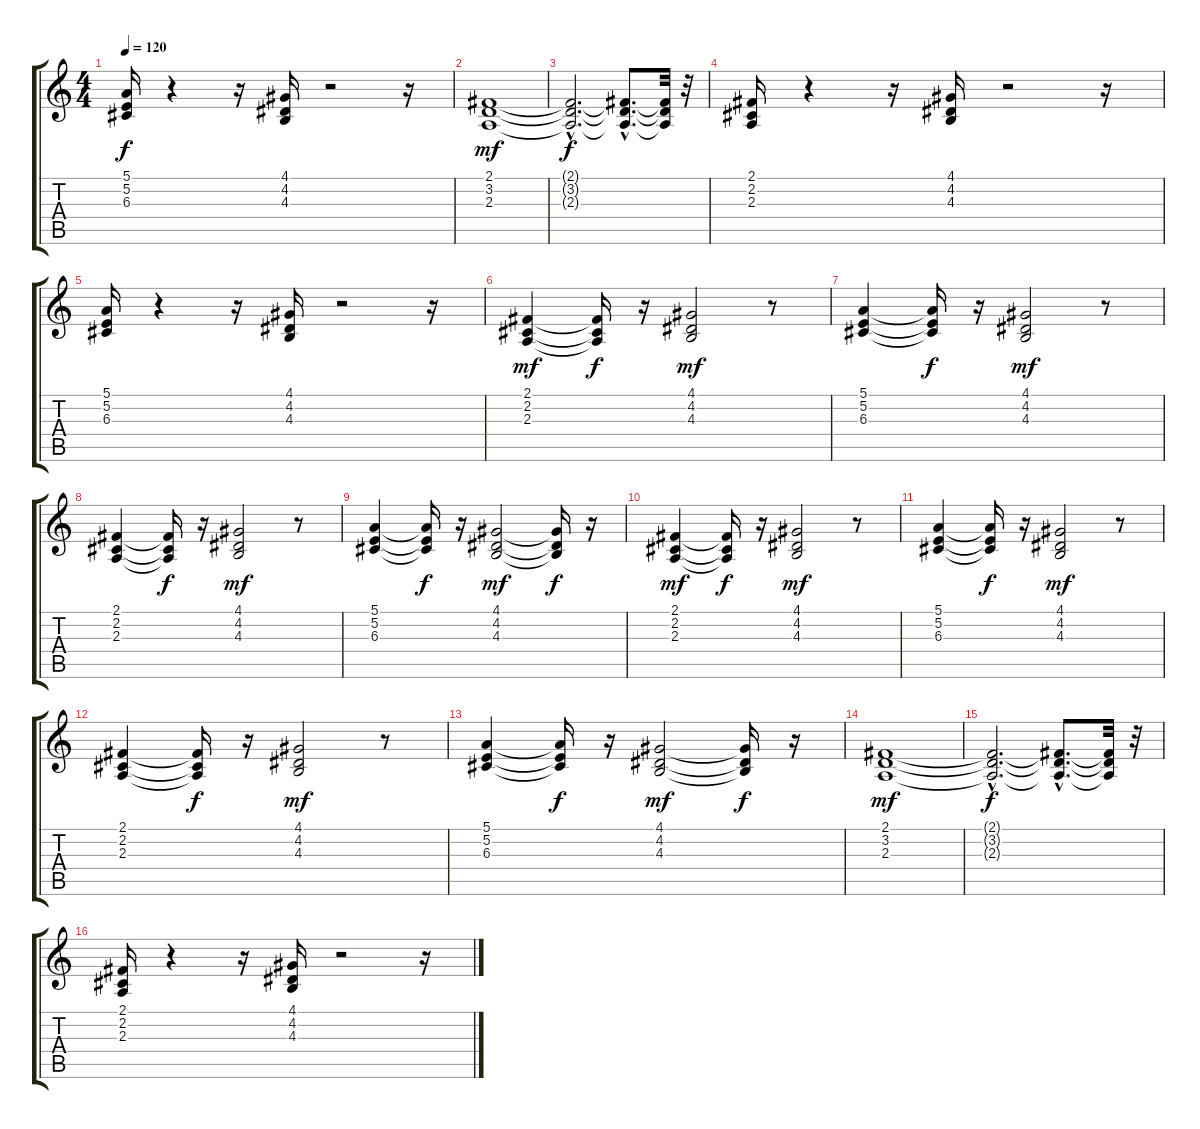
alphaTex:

\track "" {instrument synthstrings1}
\staff {score tabs}
\tuning (E4 B3 G3 D3 A2 E2) {hide}
\ts (4 4)
\tempo 120
\clef g2
\ks c
(5.1 5.2 6.3).16{dy f} r.4 r.16 (4.1 4.2 4.3).16 r.2 r.16 |
(2.1 3.2 2.3).1{dy mf} |
(2.1{hac t} 3.2{hac t} 2.3{hac t}).2{d dy f} (2.1{hac t} 3.2{hac t} 2.3{hac t}).8{d} (2.1{t} 3.2{t} 2.3{t}).32 r.32 |
(2.1 2.2 2.3).16 r.4 r.16 (4.1 4.2 4.3).16 r.2 r.16 |
(5.1 5.2 6.3).16 r.4 r.16 (4.1 4.2 4.3).16 r.2 r.16 |
(2.1 2.2 2.3).4{dy mf} (2.1{t} 2.2{t} 2.3{t}).16{dy f} r.16 (4.1 4.2 4.3).2{dy mf} r.8 |
(5.1 5.2 6.3).4 (5.1{t} 5.2{t} 6.3{t}).16{dy f} r.16 (4.1 4.2 4.3).2{dy mf} r.8 |
(2.1 2.2 2.3).4 (2.1{t} 2.2{t} 2.3{t}).16{dy f} r.16 (4.1 4.2 4.3).2{dy mf} r.8 |
(5.1 5.2 6.3).4 (5.1{t} 5.2{t} 6.3{t}).16{dy f} r.16 (4.1 4.2 4.3).2{dy mf} (4.1{t} 4.2{t} 4.3{t}).16{dy f} r.16 |
(2.1 2.2 2.3).4{dy mf} (2.1{t} 2.2{t} 2.3{t}).16{dy f} r.16 (4.1 4.2 4.3).2{dy mf} r.8 |
(5.1 5.2 6.3).4 (5.1{t} 5.2{t} 6.3{t}).16{dy f} r.16 (4.1 4.2 4.3).2{dy mf} r.8 |
(2.1 2.2 2.3).4 (2.1{t} 2.2{t} 2.3{t}).16{dy f} r.16 (4.1 4.2 4.3).2{dy mf} r.8 |
(5.1 5.2 6.3).4 (5.1{t} 5.2{t} 6.3{t}).16{dy f} r.16 (4.1 4.2 4.3).2{dy mf} (4.1{t} 4.2{t} 4.3{t}).16{dy f} r.16 |
(2.1 3.2 2.3).1{dy mf} |
(2.1{hac t} 3.2{hac t} 2.3{hac t}).2{d dy f} (2.1{hac t} 3.2{hac t} 2.3{hac t}).8{d} (2.1{t} 3.2{t} 2.3{t}).32 r.32 |
(2.1 2.2 2.3).16 r.4 r.16 (4.1 4.2 4.3).16 r.2 r.16
